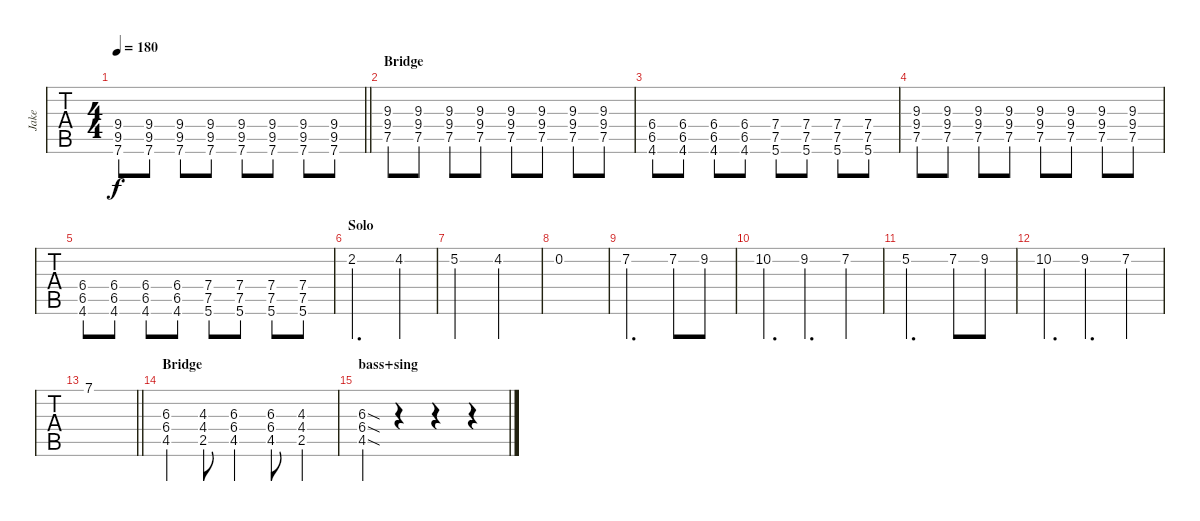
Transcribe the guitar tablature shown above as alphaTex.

\track ("Jake" "Jake") {instrument distortionguitar}
\staff {tabs}
\tuning (E4 B3 G3 D3 A2 E2) {hide}
\ts (4 4)
\tempo 180
\clef g2
\barLineRight lightlight
\ks c
(9.4 9.5 7.6).8{dy f} (9.4 9.5 7.6).8 (9.4 9.5 7.6).8 (9.4 9.5 7.6).8 (9.4 9.5 7.6).8 (9.4 9.5 7.6).8 (9.4 9.5 7.6).8 (9.4 9.5 7.6).8 |
\section ("" "Bridge")
(9.3 9.4 7.5).8 (9.3 9.4 7.5).8 (9.3 9.4 7.5).8 (9.3 9.4 7.5).8 (9.3 9.4 7.5).8 (9.3 9.4 7.5).8 (9.3 9.4 7.5).8 (9.3 9.4 7.5).8 |
(6.4 6.5 4.6).8 (6.4 6.5 4.6).8 (6.4 6.5 4.6).8 (6.4 6.5 4.6).8 (7.4 7.5 5.6).8 (7.4 7.5 5.6).8 (7.4 7.5 5.6).8 (7.4 7.5 5.6).8 |
(9.3 9.4 7.5).8 (9.3 9.4 7.5).8 (9.3 9.4 7.5).8 (9.3 9.4 7.5).8 (9.3 9.4 7.5).8 (9.3 9.4 7.5).8 (9.3 9.4 7.5).8 (9.3 9.4 7.5).8 |
(6.4 6.5 4.6).8 (6.4 6.5 4.6).8 (6.4 6.5 4.6).8 (6.4 6.5 4.6).8 (7.4 7.5 5.6).8 (7.4 7.5 5.6).8 (7.4 7.5 5.6).8 (7.4 7.5 5.6).8 |
\section ("" "Solo")
2.2.2{d} 4.2.4 |
5.2.2 4.2.2 |
0.2.1 |
7.2.2{d} 7.2.8 9.2.8 |
10.2.4{d} 9.2.4{d} 7.2.4 |
5.2.2{d} 7.2.8 9.2.8 |
10.2.4{d} 9.2.4{d} 7.2.4 |
\barLineRight lightlight
7.1.1 |
\section ("" "Bridge")
(6.3 6.4 4.5).4 (4.3 4.4 2.5).8 (6.3 6.4 4.5).4 (6.3 6.4 4.5).8 (4.3 4.4 2.5).4 |
\section ("" "bass+sing")
(6.3{sod} 6.4{sod} 4.5{sod}).4 r.4 r.4 r.4
